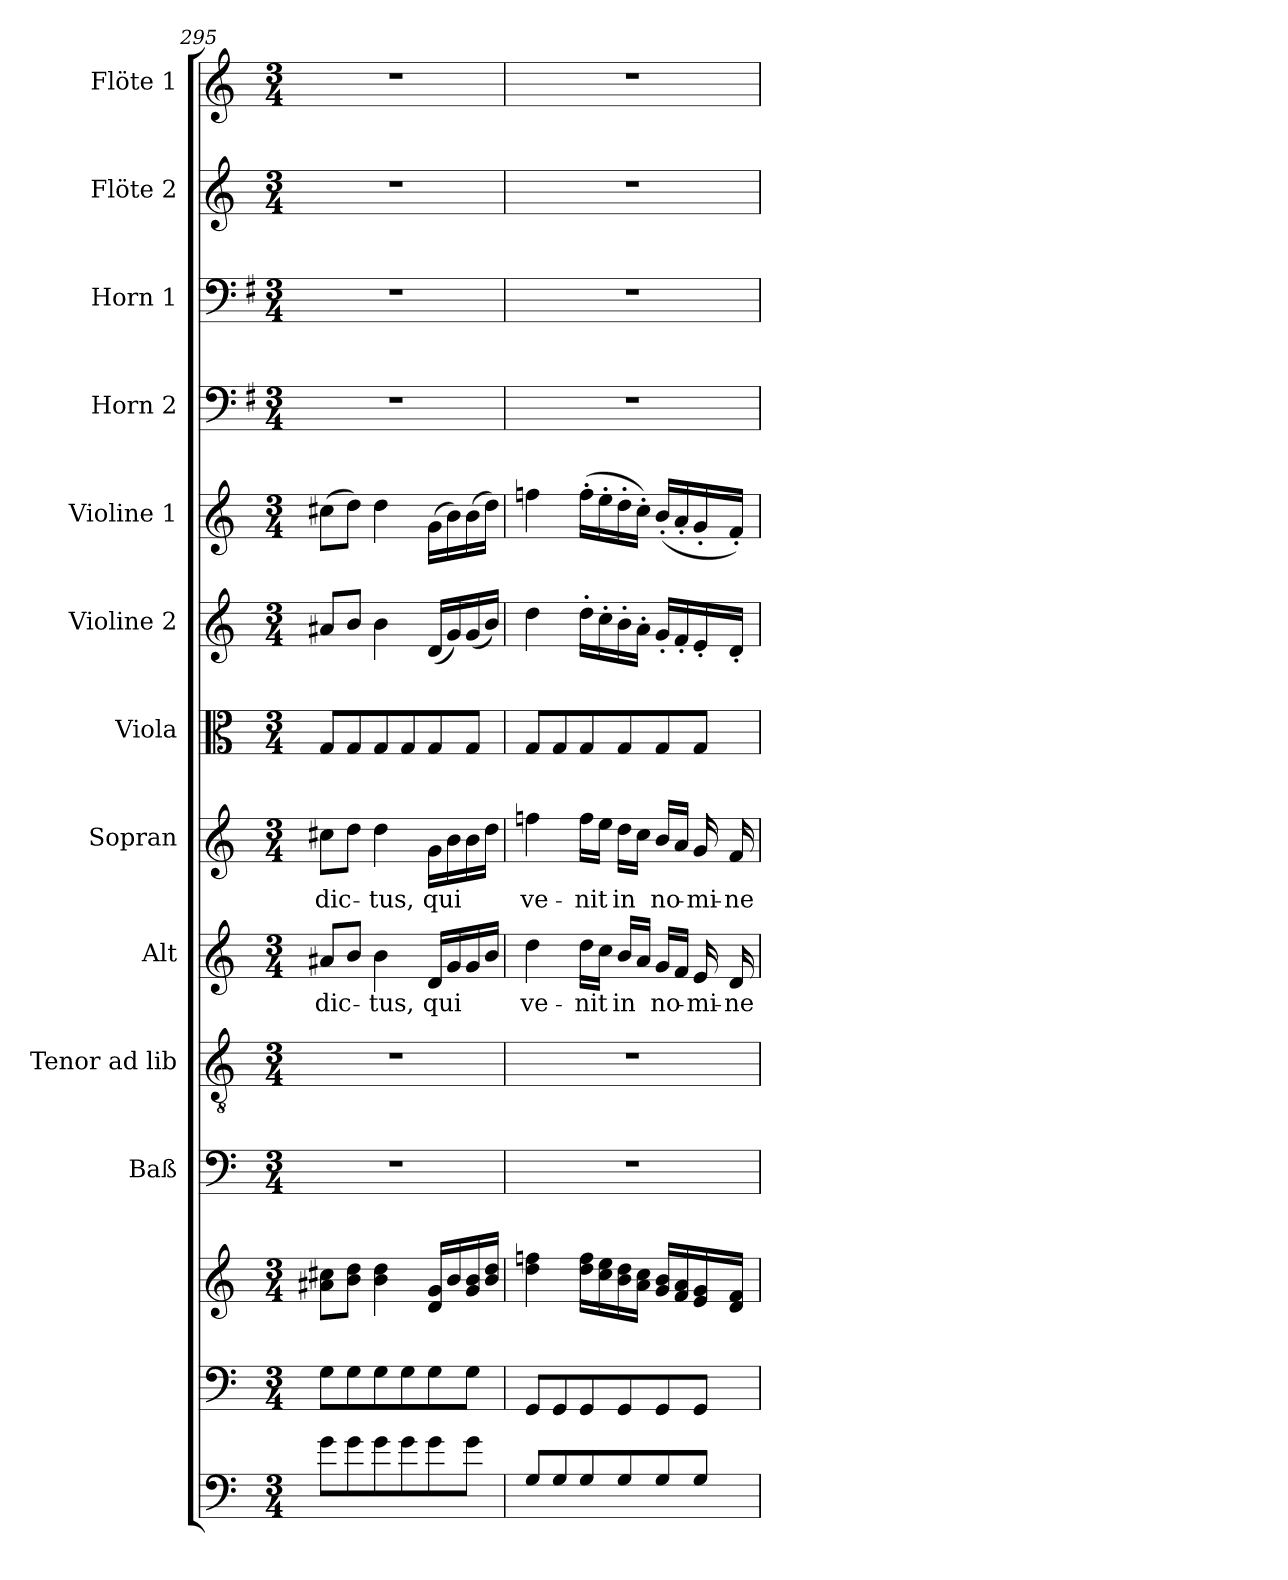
**kern	**kern	**kern	**kern	**kern	**kern	**text	**kern	**text	**kern	**kern	**kern	**kern	**kern	**kern	**kern
*part13	*part12	*part12	*part11	*part10	*part9	*part9	*part8	*part8	*part7	*part6	*part5	*part4	*part3	*part2	*part1
*staff14	*staff13	*staff12	*staff11	*staff10	*staff9	*staff9	*staff8	*staff8	*staff7	*staff6	*staff5	*staff4	*staff3	*staff2	*staff1
*	*	*	*I"Baß	*I"Tenor ad lib	*I"Alt	*	*I"Sopran	*	*I"Viola	*I"Violine 2	*I"Violine 1	*I"Horn 2	*I"Horn 1	*I"Flöte 2	*I"Flöte 1
*	*	*	*I'Baß	*I'Ten	*I'Alt	*	*I'Sop	*	*I'Vla.	*I'Vln. 2	*I'Vln. 1	*I'Hrn. 2	*I'Hrn. 1	*I'Fl. 2	*I'Fl. 1
*clefF4	*clefF4	*clefG2	*clefF4	*clefGv2	*clefG2	*	*clefG2	*	*clefC3	*clefG2	*clefG2	*clefF4	*clefF4	*clefG2	*clefG2
*ITrd7c12	*	*	*	*	*	*	*	*	*	*	*	*ITrd4c7	*ITrd4c7	*	*
*k[]	*k[]	*k[]	*k[]	*k[]	*k[]	*	*k[]	*	*k[]	*k[]	*k[]	*k[]	*k[]	*k[]	*k[]
*C:	*C:	*C:	*C:	*C:	*C:	*	*C:	*	*C:	*C:	*C:	*C:	*C:	*C:	*C:
*M3/4	*M3/4	*M3/4	*M3/4	*M3/4	*M3/4	*	*M3/4	*	*M3/4	*M3/4	*M3/4	*M3/4	*M3/4	*M3/4	*M3/4
=295	=295	=295	=295	=295	=295	=295	=295	=295	=295	=295	=295	=295	=295	=295	=295
!	!	!	!	!	!	!LO:LY:b	!	!LO:LY:b	!	!	!	!	!	!	!
8G\L	8G\L	8a#X\ 8cc#X\L	2.r	2.r	8a#X/L	-dic-	8cc#X\L	-dic-	8G/L	8a#X/L	(>8cc#X\L	2.r	2.r	2.r	2.r
8G\	8G\	8b\ 8dd\J	.	.	8b/J	.	8dd\J	.	8G/	8b/J	8dd\J)	.	.	.	.
!	!	!	!	!	!	!LO:LY:b	!	!LO:LY:b	!	!	!	!	!	!	!
8G\	8G\	4b\ 4dd\	.	.	4b\	-tus,	4dd\	-tus,	8G/	4b\	4dd\	.	.	.	.
8G\	8G\	.	.	.	.	.	.	.	8G/	.	.	.	.	.	.
!	!	!	!	!	!	!LO:LY:b	!	!LO:LY:b	!	!	!	!	!	!	!
8G\	8G\	16d/ 16g/LL	.	.	16d/LL	qui	16g\LL	qui	8G/	(<16d/LL	(>16g\LL	.	.	.	.
.	.	16b/	.	.	16g/	.	16b\	.	.	16g/)	16b\)	.	.	.	.
8G\J	8G\J	16g/ 16b/	.	.	16g/	.	16b\	.	8G/J	(<16g/	(>16b\	.	.	.	.
.	.	16b/ 16dd/JJ	.	.	16b/JJ	.	16dd\JJ	.	.	16b/JJ)	16dd\JJ)	.	.	.	.
!!LO:PB:g=z
=296	=296	=296	=296	=296	=296	=296	=296	=296	=296	=296	=296	=296	=296	=296	=296
!	!	!	!	!	!	!LO:LY:b	!	!LO:LY:b	!	!	!	!	!	!	!
8GG/L	8GG/L	4dd\ 4ffn\	2.r	2.r	4dd\	ve-	4ffn\	ve-	8G/L	4dd\	4ffn\	2.r	2.r	2.r	2.r
8GG/	8GG/	.	.	.	.	.	.	.	8G/	.	.	.	.	.	.
!	!	!	!	!	!	!LO:LY:b	!	!LO:LY:b	!	!	!	!	!	!	!
8GG/	8GG/	16dd\ 16ff\LL	.	.	16dd\LL	-nit	16ff\LL	-nit	8G/	16dd'>\LL	(>16ff'>\LL	.	.	.	.
.	.	16cc\ 16ee\	.	.	16cc\JJ	.	16ee\JJ	.	.	16cc'>\	16ee'>\	.	.	.	.
!	!	!	!	!	!	!LO:LY:b	!	!LO:LY:b	!	!	!	!	!	!	!
8GG/	8GG/	16b\ 16dd\	.	.	16b/LL	in	16dd\LL	in	8G/	16b'>\	16dd'>\	.	.	.	.
.	.	16a\ 16cc\JJ	.	.	16a/JJ	.	16cc\JJ	.	.	16a'>\JJ	16cc'>\JJ)	.	.	.	.
!	!	!	!	!	!	!LO:LY:b	!	!LO:LY:b	!	!	!	!	!	!	!
8GG/	8GG/	16g/ 16b/LL	.	.	16g/LL	no-	16b/LL	no-	8G/	16g'</LL	(<16b'</LL	.	.	.	.
.	.	16f/ 16a/	.	.	16f/JJ	.	16a/JJ	.	.	16f'</	16a'</	.	.	.	.
!	!	!	!	!	!	!LO:LY:b	!	!LO:LY:b	!	!	!	!	!	!	!
8GG/J	8GG/J	16e/ 16g/	.	.	16e/	-mi-	16g/	-mi-	8G/J	16e'</	16g'</	.	.	.	.
!	!	!	!	!	!	!LO:LY:b	!	!LO:LY:b	!	!	!	!	!	!	!
.	.	16d/ 16f/JJ	.	.	16d/	-ne	16f/	-ne	.	16d'</JJ	16f'</JJ)	.	.	.	.
=	=	=	=	=	=	=	=	=	=	=	=	=	=	=	=
*-	*-	*-	*-	*-	*-	*-	*-	*-	*-	*-	*-	*-	*-	*-	*-
